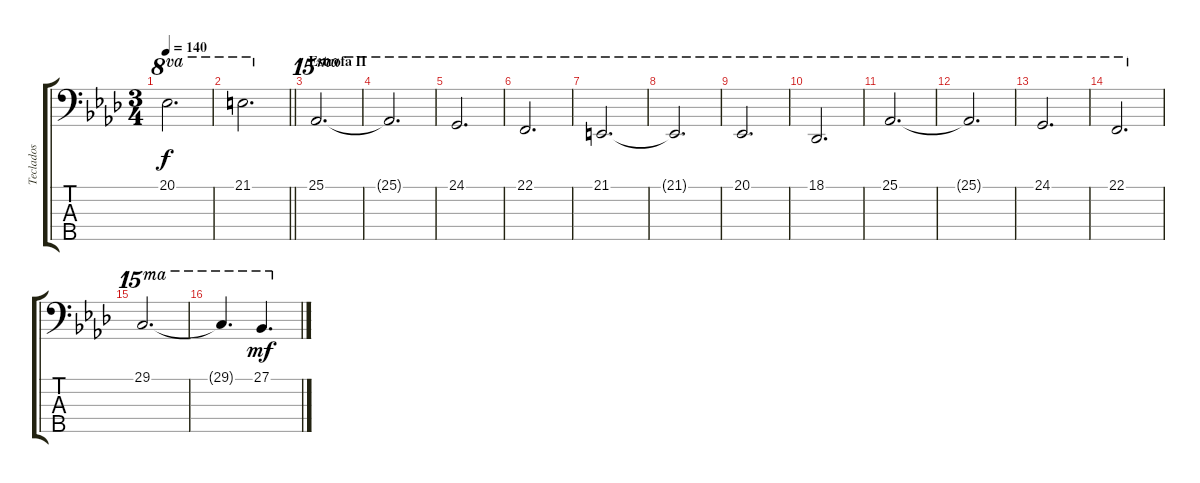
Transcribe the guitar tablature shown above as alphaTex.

\track ("Teclados" "Teclados") {instrument stringensemble1}
\staff {score tabs}
\tuning (G2 D2 A1 E1 B0) {hide}
\ts (3 4)
\tempo 140
\clef f4
\ks fminor
20.1.2{d ot 8va dy f} |
\barLineRight lightlight
21.1.2{d ot 8va} |
\section ("" "Estrofa II")
25.1.2{d ot 15ma instrument stringensemble1} |
25.1{t}.2{d ot 15ma} |
24.1.2{d ot 15ma} |
22.1.2{d ot 15ma} |
21.1.2{d ot 15ma} |
21.1{t}.2{d ot 15ma} |
20.1.2{d ot 15ma} |
18.1.2{d ot 15ma} |
25.1.2{d ot 15ma} |
25.1{t}.2{d ot 15ma} |
24.1.2{d ot 15ma} |
22.1.2{d ot 15ma} |
29.1.2{d ot 15ma} |
29.1{t}.4{d ot 15ma} 27.1.4{d ot 15ma dy mf}
